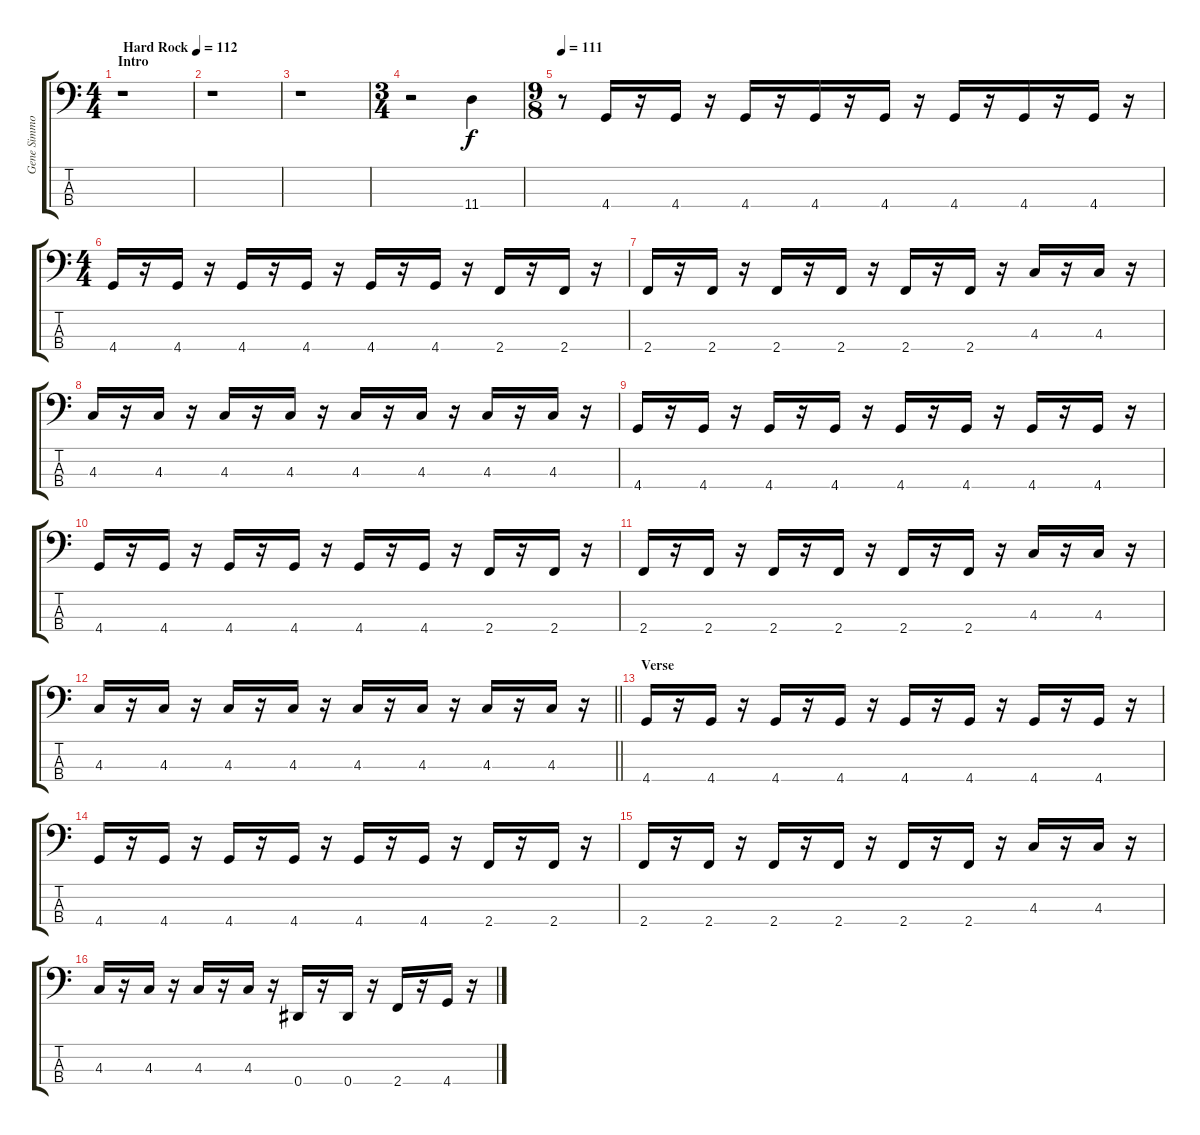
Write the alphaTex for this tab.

\track ("Gene Simmons" "Gene Simmo") {instrument electricbasspick}
\staff {score tabs}
\tuning (Gb2 Db2 Ab1 Eb1) {hide}
\ts (4 4)
\section ("" "Intro")
\tempo (112 "Hard Rock")
\clef f4
\ks c
r.1{dy f instrument electricbasspick} |
r.1 |
r.1 |
\ts (3 4)
r.2 11.4.4 |
\ts (9 8)
\tempo 111
r.8 4.4.16 r.16 4.4.16 r.16 4.4.16 r.16 4.4.16 r.16 4.4.16 r.16 4.4.16 r.16 4.4.16 r.16 4.4.16 r.16 |
\ts (4 4)
4.4.16 r.16 4.4.16 r.16 4.4.16 r.16 4.4.16 r.16 4.4.16 r.16 4.4.16 r.16 2.4.16 r.16 2.4.16 r.16 |
2.4.16 r.16 2.4.16 r.16 2.4.16 r.16 2.4.16 r.16 2.4.16 r.16 2.4.16 r.16 4.3.16 r.16 4.3.16 r.16 |
4.3.16 r.16 4.3.16 r.16 4.3.16 r.16 4.3.16 r.16 4.3.16 r.16 4.3.16 r.16 4.3.16 r.16 4.3.16 r.16 |
4.4.16 r.16 4.4.16 r.16 4.4.16 r.16 4.4.16 r.16 4.4.16 r.16 4.4.16 r.16 4.4.16 r.16 4.4.16 r.16 |
4.4.16 r.16 4.4.16 r.16 4.4.16 r.16 4.4.16 r.16 4.4.16 r.16 4.4.16 r.16 2.4.16 r.16 2.4.16 r.16 |
2.4.16 r.16 2.4.16 r.16 2.4.16 r.16 2.4.16 r.16 2.4.16 r.16 2.4.16 r.16 4.3.16 r.16 4.3.16 r.16 |
\barLineRight lightlight
4.3.16 r.16 4.3.16 r.16 4.3.16 r.16 4.3.16 r.16 4.3.16 r.16 4.3.16 r.16 4.3.16 r.16 4.3.16 r.16 |
\section ("" "Verse")
4.4.16 r.16 4.4.16 r.16 4.4.16 r.16 4.4.16 r.16 4.4.16 r.16 4.4.16 r.16 4.4.16 r.16 4.4.16 r.16 |
4.4.16 r.16 4.4.16 r.16 4.4.16 r.16 4.4.16 r.16 4.4.16 r.16 4.4.16 r.16 2.4.16 r.16 2.4.16 r.16 |
2.4.16 r.16 2.4.16 r.16 2.4.16 r.16 2.4.16 r.16 2.4.16 r.16 2.4.16 r.16 4.3.16 r.16 4.3.16 r.16 |
4.3.16 r.16 4.3.16 r.16 4.3.16 r.16 4.3.16 r.16 0.4.16 r.16 0.4.16 r.16 2.4.16 r.16 4.4.16 r.16
